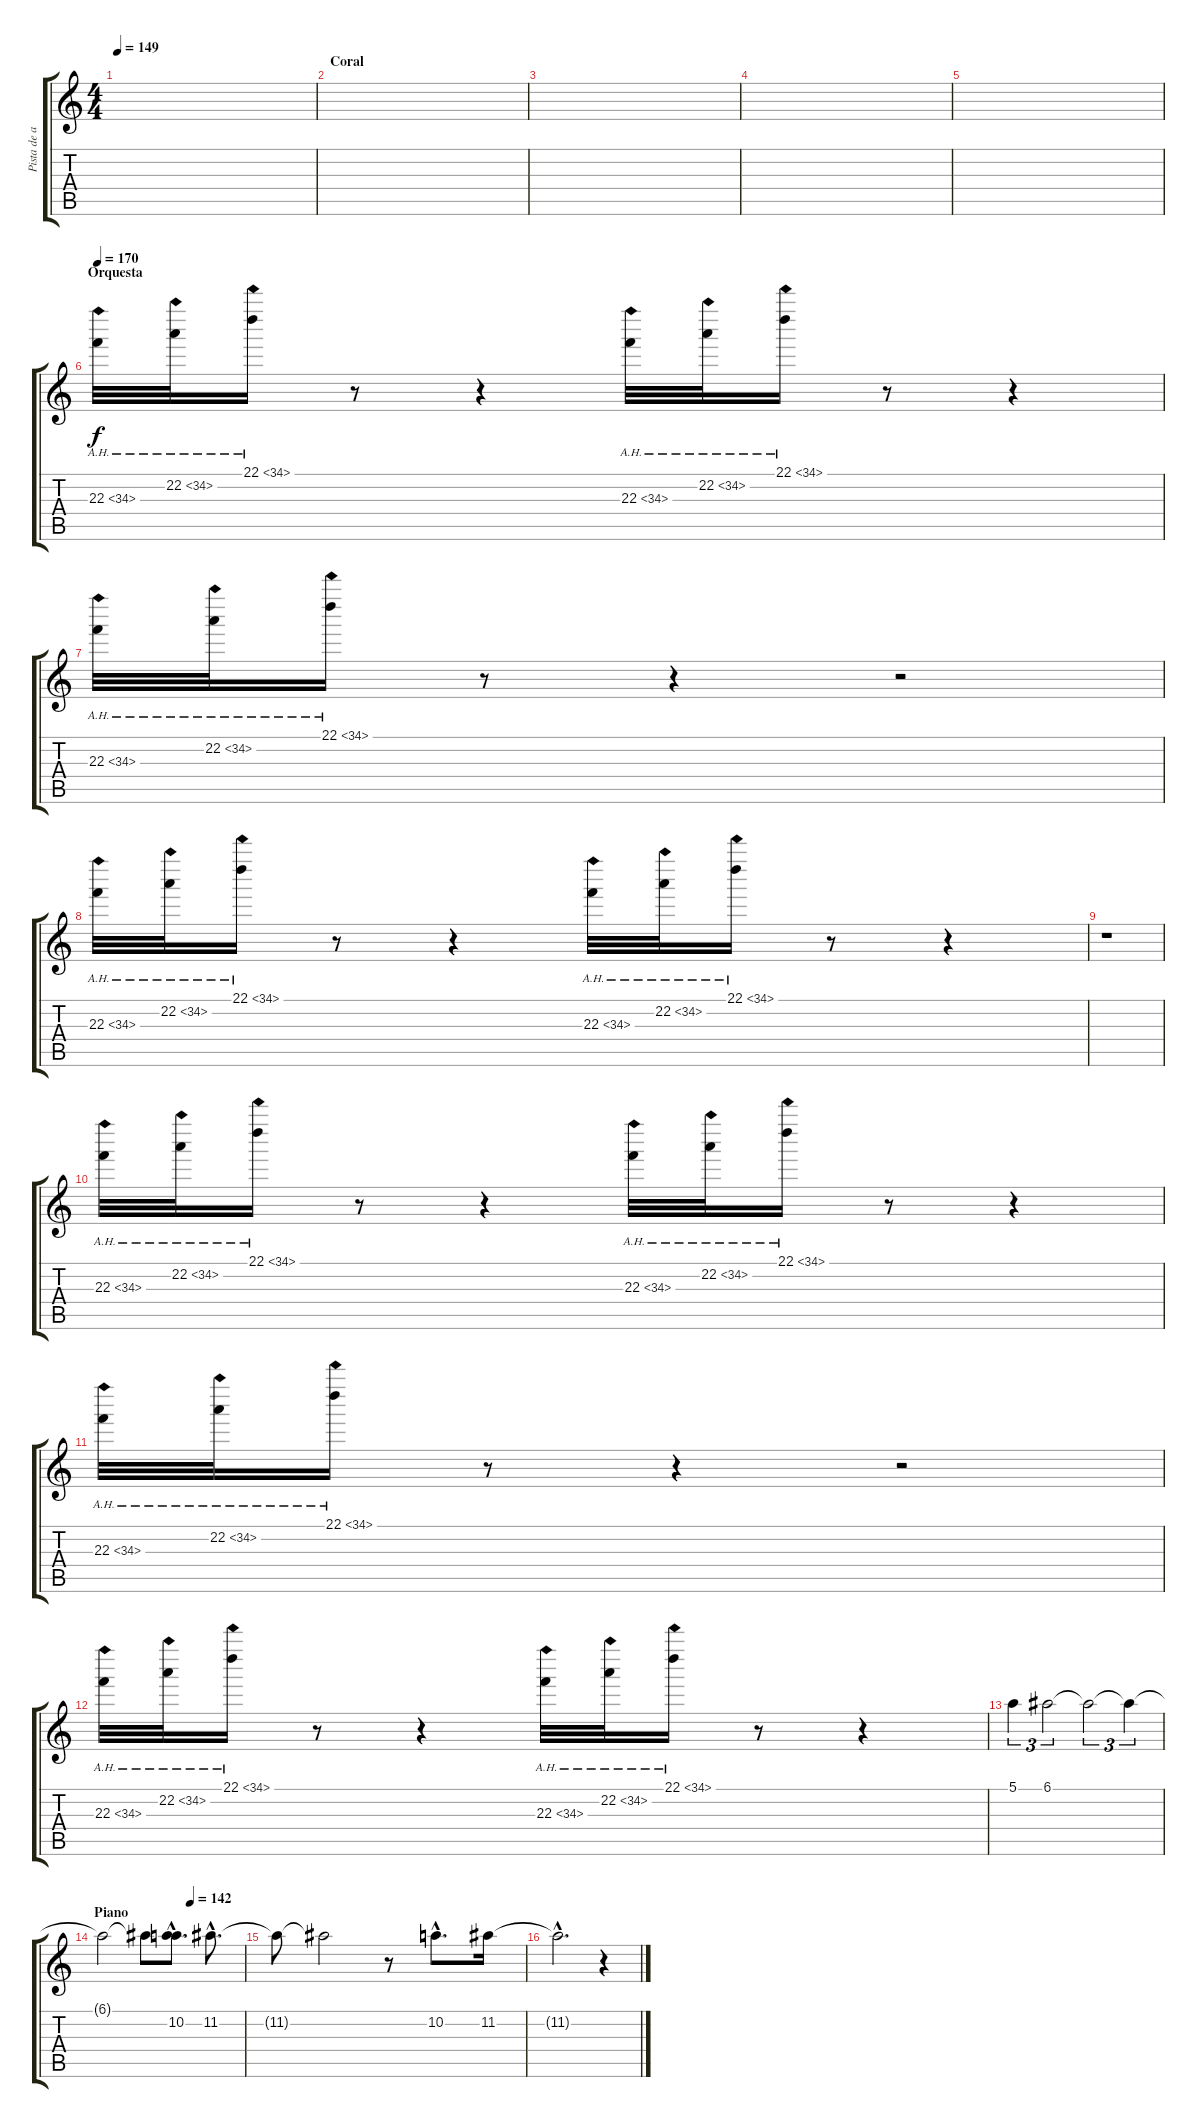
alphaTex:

\track ("Pista de apoyo" "Pista de a") {instrument distortionguitar}
\staff {score tabs}
\tuning (E4 B3 G3 D3 A2 E2) {hide}
\ts (4 4)
\tempo 149
\clef g2
\ks c
|
\section ("" "Coral")
|
|
|
|
\section ("" "Orquesta")
\tempo 170
22.3{ah 12}.32{volume 12 instrument flute} 22.2{ah 12}.32 22.1{ah 12}.16 r.8 r.4 22.3{ah 12}.32 22.2{ah 12}.32 22.1{ah 12}.16 r.8 r.4 |
22.3{ah 12}.32 22.2{ah 12}.32 22.1{ah 12}.16 r.8 r.4 r.2 |
22.3{ah 12}.32 22.2{ah 12}.32 22.1{ah 12}.16 r.8 r.4 22.3{ah 12}.32 22.2{ah 12}.32 22.1{ah 12}.16 r.8 r.4 |
r.1 |
22.3{ah 12}.32 22.2{ah 12}.32 22.1{ah 12}.16 r.8 r.4 22.3{ah 12}.32 22.2{ah 12}.32 22.1{ah 12}.16 r.8 r.4 |
22.3{ah 12}.32 22.2{ah 12}.32 22.1{ah 12}.16 r.8 r.4 r.2 |
22.3{ah 12}.32 22.2{ah 12}.32 22.1{ah 12}.16 r.8 r.4 22.3{ah 12}.32 22.2{ah 12}.32 22.1{ah 12}.16 r.8 r.4 |
5.1.4{tu (3 2) instrument stringensemble1} 6.1.2{tu (3 2)} 6.1{t}.2{tu (3 2)} 6.1{t}.4{tu (3 2)} |
\section ("" "Piano")
\tempo (142 0.625)
6.1{t}.2 6.1{t}.8 (6.1{hac t} 10.2{hac}).8{d instrument stringensemble2} 11.2{hac}.8{d} |
11.2{t}.8 11.2{t}.2 r.8 10.2{hac}.8{d} 11.2.16 |
11.2{hac t}.2{d} r.4
